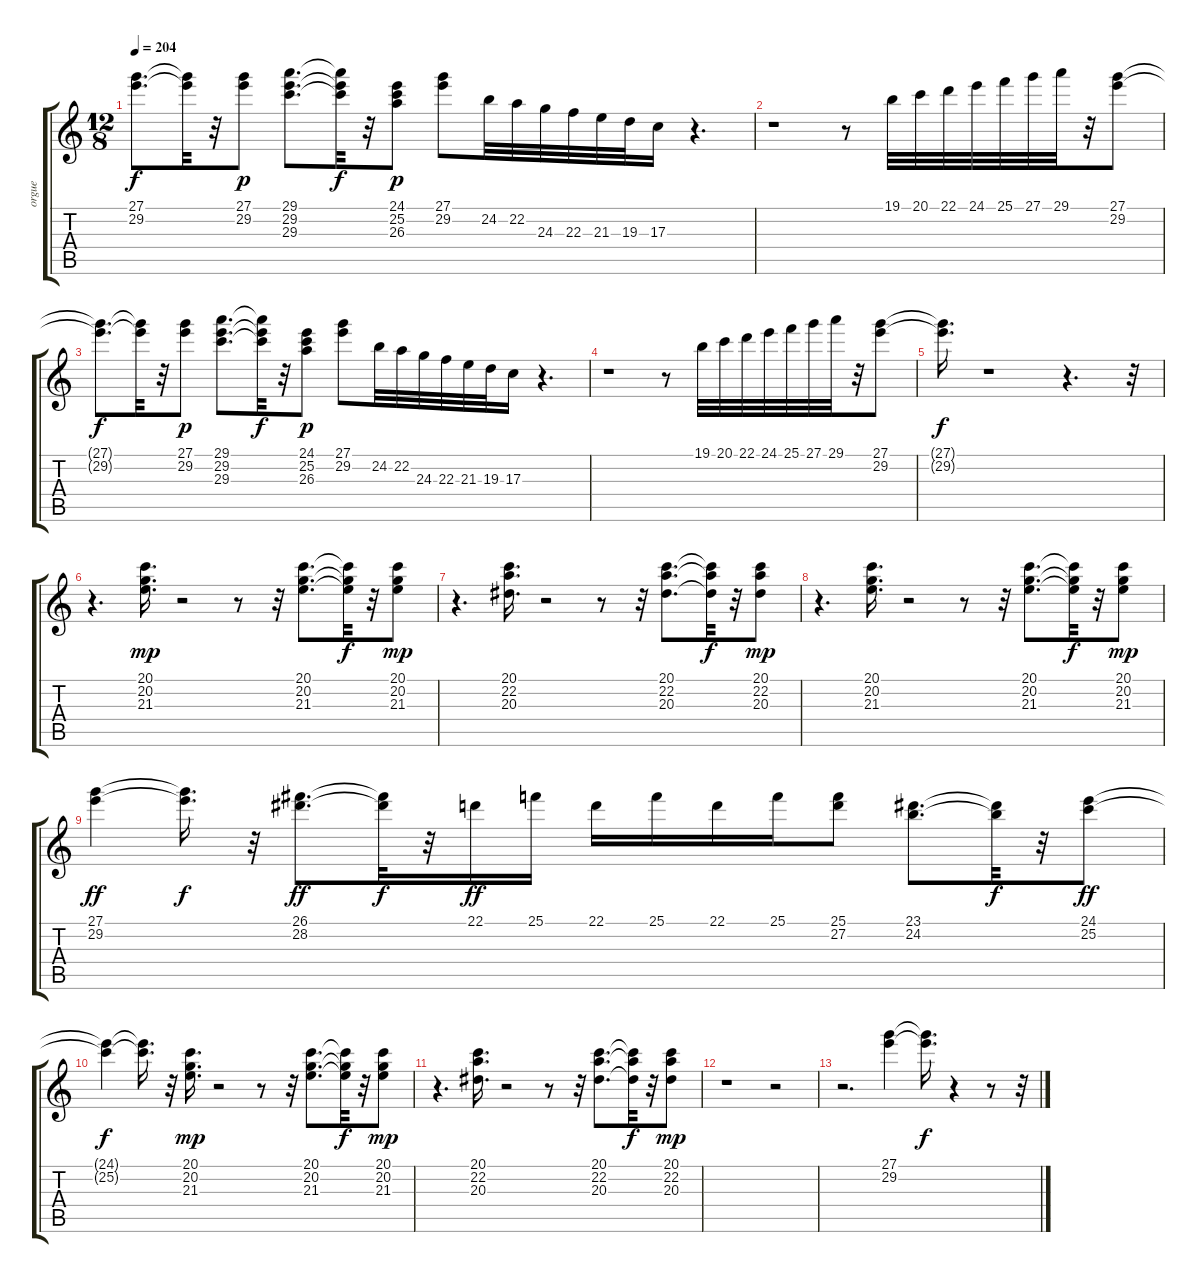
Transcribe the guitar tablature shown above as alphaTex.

\track ("orgue" "orgue") {instrument rockorgan}
\staff {score tabs}
\tuning (E4 B3 G3 D3 A2 E2) {hide}
\ts (12 8)
\tempo 204
\clef g2
\ks c
(27.1{t} 29.2{t}).8{d dy f} (27.1{t} 29.2{t}).32 r.32 (27.1 29.2).8{dy p} (29.1 29.2 29.3).8{d} (29.1{t} 29.2{t} 29.3{t}).32{dy f} r.32 (24.1 25.2 26.3).8{dy p} (27.1 29.2).8 24.2.32 22.2.32 24.3.32 22.3.32 21.3.32 19.3.32 17.3.16 r.4{d} |
r.1 r.8 19.1.32 20.1.32 22.1.32 24.1.32 25.1.32 27.1.32 29.1.32 r.32 (27.1 29.2).8 |
(27.1{t} 29.2{t}).8{d dy f} (27.1{t} 29.2{t}).32 r.32 (27.1 29.2).8{dy p} (29.1 29.2 29.3).8{d} (29.1{t} 29.2{t} 29.3{t}).32{dy f} r.32 (24.1 25.2 26.3).8{dy p} (27.1 29.2).8 24.2.32 22.2.32 24.3.32 22.3.32 21.3.32 19.3.32 17.3.16 r.4{d} |
r.1 r.8 19.1.32 20.1.32 22.1.32 24.1.32 25.1.32 27.1.32 29.1.32 r.32 (27.1 29.2).8 |
(27.1{t} 29.2{t}).16{d dy f} r.1 r.4{d} r.32 |
r.4{d} (20.1 20.2 21.3).16{d dy mp} r.2 r.8 r.32 (20.1 20.2 21.3).8{d} (20.1{t} 20.2{t} 21.3{t}).32{dy f} r.32 (20.1 20.2 21.3).8{dy mp} |
r.4{d} (20.1 22.2 20.3).16{d} r.2 r.8 r.32 (20.1 22.2 20.3).8{d} (20.1{t} 22.2{t} 20.3{t}).32{dy f} r.32 (20.1 22.2 20.3).8{dy mp} |
r.4{d} (20.1 20.2 21.3).16{d} r.2 r.8 r.32 (20.1 20.2 21.3).8{d} (20.1{t} 20.2{t} 21.3{t}).32{dy f} r.32 (20.1 20.2 21.3).8{dy mp} |
(27.1 29.2).4{dy ff} (27.1{t} 29.2{t}).16{d dy f} r.32 (26.1 28.2).8{d dy ff} (26.1{t} 28.2{t}).32{dy f} r.32 22.1.16{dy ff} 25.1.16 22.1.16 25.1.16 22.1.16 25.1.16 (25.1 27.2).8 (23.1 24.2).8{d} (23.1{t} 24.2{t}).32{dy f} r.32 (24.1 25.2).8{dy ff} |
(24.1{t} 25.2{t}).4{dy f} (24.1{t} 25.2{t}).16{d} r.32 (20.1 20.2 21.3).16{d dy mp} r.2 r.8 r.32 (20.1 20.2 21.3).8{d} (20.1{t} 20.2{t} 21.3{t}).32{dy f} r.32 (20.1 20.2 21.3).8{dy mp} |
r.4{d} (20.1 22.2 20.3).16{d} r.2 r.8 r.32 (20.1 22.2 20.3).8{d} (20.1{t} 22.2{t} 20.3{t}).32{dy f} r.32 (20.1 22.2 20.3).8{dy mp} |
r.1 r.2 |
r.2{d} (27.1 29.2).4 (27.1{t} 29.2{t}).16{d dy f} r.4 r.8 r.32
